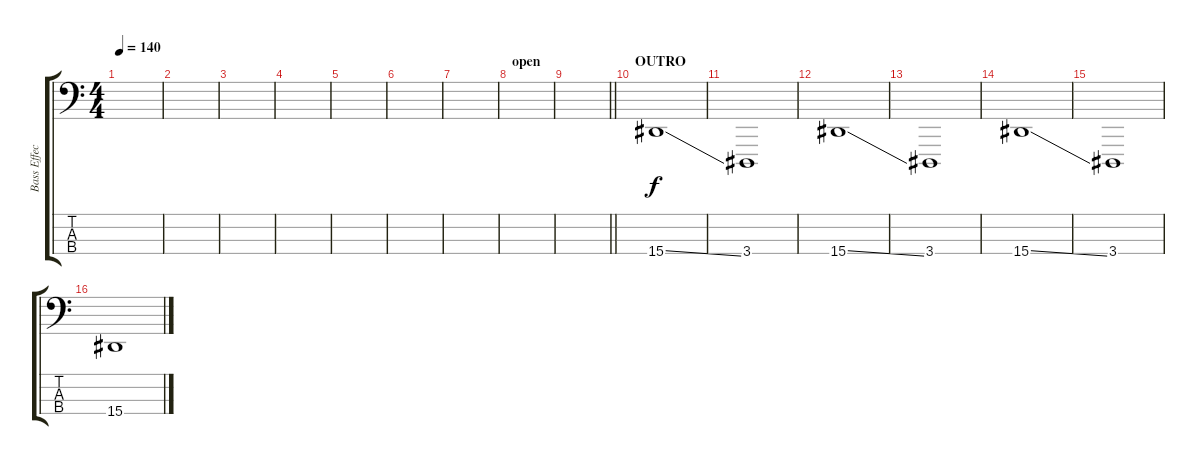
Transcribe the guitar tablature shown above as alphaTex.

\track ("Bass Effect" "Bass Effec") {instrument lead2sawtooth}
\staff {score tabs}
\tuning (F2 C2 G1 C1) {hide}
\ts (4 4)
\tempo 140
\clef f4
\ks c
|
|
|
|
|
|
|
\section ("" "open")
|
\barLineRight lightlight
|
\section ("" "OUTRO")
15.4{ss}.1 |
3.4.1 |
15.4{ss}.1 |
3.4.1 |
15.4{ss}.1 |
3.4.1 |
15.4{ss}.1
